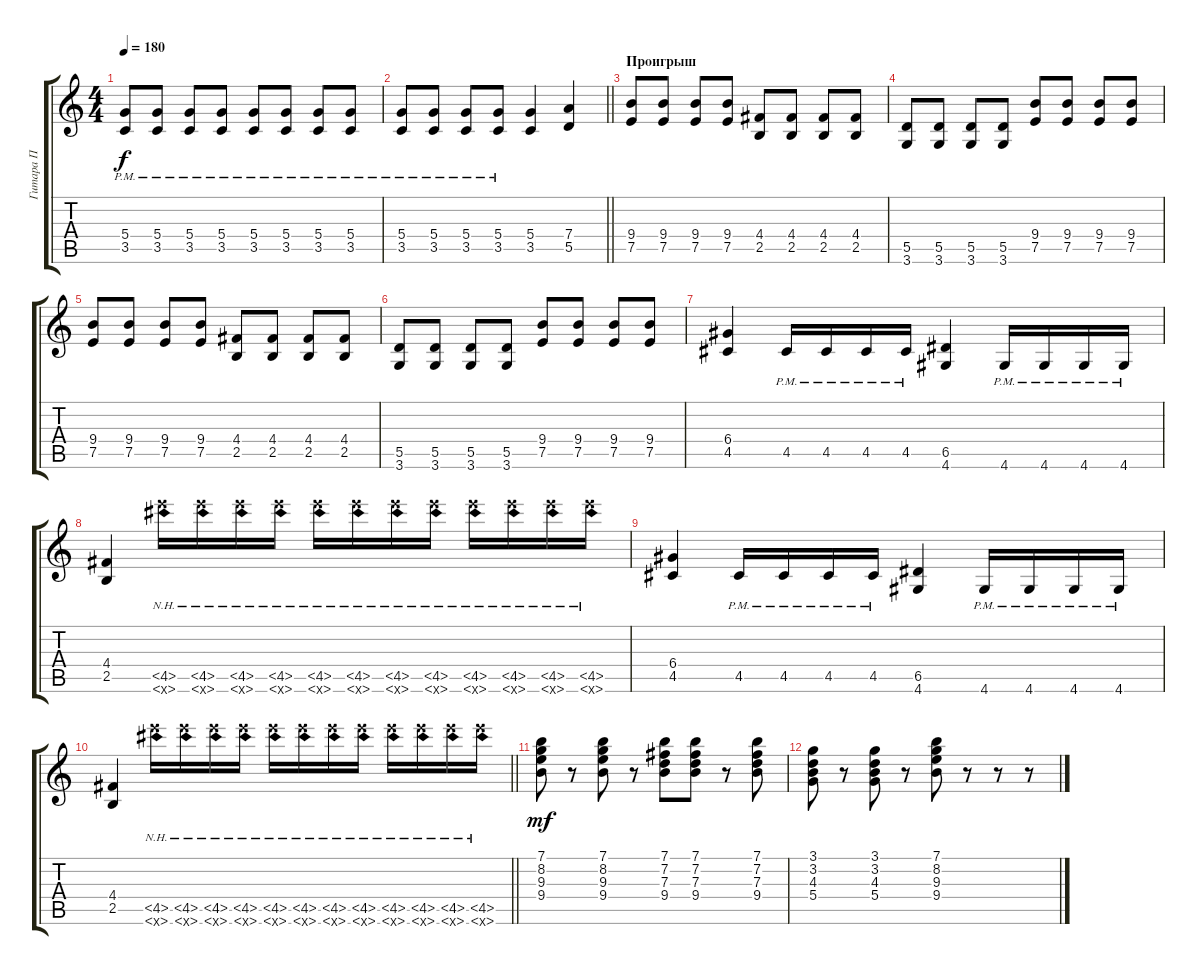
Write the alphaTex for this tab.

\track ("Гитара П" "Гитара П") {instrument overdrivenguitar}
\staff {score tabs}
\tuning (E4 B3 G3 D3 A2 E2) {hide}
\ts (4 4)
\tempo 180
\clef g2
\ks c
(5.4{pm} 3.5{pm}).8{dy f} (5.4{pm} 3.5{pm}).8 (5.4{pm} 3.5{pm}).8 (5.4{pm} 3.5{pm}).8 (5.4{pm} 3.5{pm}).8 (5.4{pm} 3.5{pm}).8 (5.4{pm} 3.5{pm}).8 (5.4{pm} 3.5{pm}).8 |
\barLineRight lightlight
(5.4{pm} 3.5{pm}).8 (5.4{pm} 3.5{pm}).8 (5.4{pm} 3.5{pm}).8 (5.4{pm} 3.5{pm}).8 (5.4 3.5).4 (7.4 5.5).4 |
\section ("" "Проигрыш")
(9.4 7.5).8 (9.4 7.5).8 (9.4 7.5).8 (9.4 7.5).8 (4.4 2.5).8 (4.4 2.5).8 (4.4 2.5).8 (4.4 2.5).8 |
(5.5 3.6).8 (5.5 3.6).8 (5.5 3.6).8 (5.5 3.6).8 (9.4 7.5).8 (9.4 7.5).8 (9.4 7.5).8 (9.4 7.5).8 |
(9.4 7.5).8 (9.4 7.5).8 (9.4 7.5).8 (9.4 7.5).8 (4.4 2.5).8 (4.4 2.5).8 (4.4 2.5).8 (4.4 2.5).8 |
(5.5 3.6).8 (5.5 3.6).8 (5.5 3.6).8 (5.5 3.6).8 (9.4 7.5).8 (9.4 7.5).8 (9.4 7.5).8 (9.4 7.5).8 |
(6.4 4.5).4 4.5{pm}.16 4.5{pm}.16 4.5{pm}.16 4.5{pm}.16 (6.5 4.6).4 4.6{pm}.16 4.6{pm}.16 4.6{pm}.16 4.6{pm}.16 |
(4.4 2.5).4 (4.5{nh} 2.6{nh x}).16 (4.5{nh} 2.6{nh x}).16 (4.5{nh} 2.6{nh x}).16 (4.5{nh} 2.6{nh x}).16 (4.5{nh} 2.6{nh x}).16 (4.5{nh} 2.6{nh x}).16 (4.5{nh} 2.6{nh x}).16 (4.5{nh} 2.6{nh x}).16 (4.5{nh} 2.6{nh x}).16 (4.5{nh} 2.6{nh x}).16 (4.5{nh} 2.6{nh x}).16 (4.5{nh} 2.6{nh x}).16 |
(6.4 4.5).4 4.5{pm}.16 4.5{pm}.16 4.5{pm}.16 4.5{pm}.16 (6.5 4.6).4 4.6{pm}.16 4.6{pm}.16 4.6{pm}.16 4.6{pm}.16 |
\barLineRight lightlight
(4.4 2.5).4 (4.5{nh} 2.6{nh x}).16 (4.5{nh} 2.6{nh x}).16 (4.5{nh} 2.6{nh x}).16 (4.5{nh} 2.6{nh x}).16 (4.5{nh} 2.6{nh x}).16 (4.5{nh} 2.6{nh x}).16 (4.5{nh} 2.6{nh x}).16 (4.5{nh} 2.6{nh x}).16 (4.5{nh} 2.6{nh x}).16 (4.5{nh} 2.6{nh x}).16 (4.5{nh} 2.6{nh x}).16 (4.5{nh} 2.6{nh x}).16 |
(7.1 8.2 9.3 9.4).8{dy mf} r.8 (7.1 8.2 9.3 9.4).8 r.8 (7.1 7.2 7.3 9.4).8 (7.1 7.2 7.3 9.4).8 r.8 (7.1 7.2 7.3 9.4).8 |
(3.1 3.2 4.3 5.4).8 r.8 (3.1 3.2 4.3 5.4).8 r.8 (7.1 8.2 9.3 9.4).8 r.8 r.8 r.8
